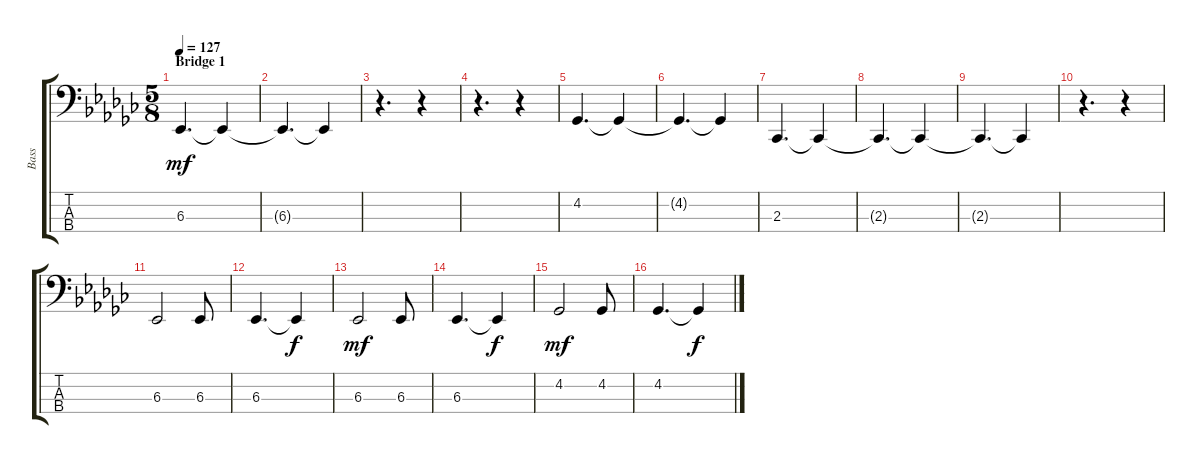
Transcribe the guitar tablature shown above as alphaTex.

\track ("Bass" "Bass") {instrument lead2sawtooth}
\staff {score tabs}
\tuning (G2 D2 A1 E1) {hide}
\ts (5 8)
\section ("" "Bridge 1")
\tempo 127
\clef f4
\ks ebminor
6.3.4{d dy mf} 6.3{t}.4 |
6.3{t}.4{d} 6.3{t}.4 |
r.4{d} r.4 |
r.4{d} r.4 |
4.2.4{d} 4.2{t}.4 |
4.2{t}.4{d} 4.2{t}.4 |
2.3.4{d} 2.3{t}.4 |
2.3{t}.4{d} 2.3{t}.4 |
2.3{t}.4{d} 2.3{t}.4 |
r.4{d} r.4 |
6.3.2{volume 16 instrument electricbassfinger} 6.3.8 |
6.3.4{d} 6.3{t}.4{dy f} |
6.3.2{dy mf} 6.3.8 |
6.3.4{d} 6.3{t}.4{dy f} |
4.2.2{dy mf} 4.2.8 |
4.2.4{d} 4.2{t}.4{dy f}
